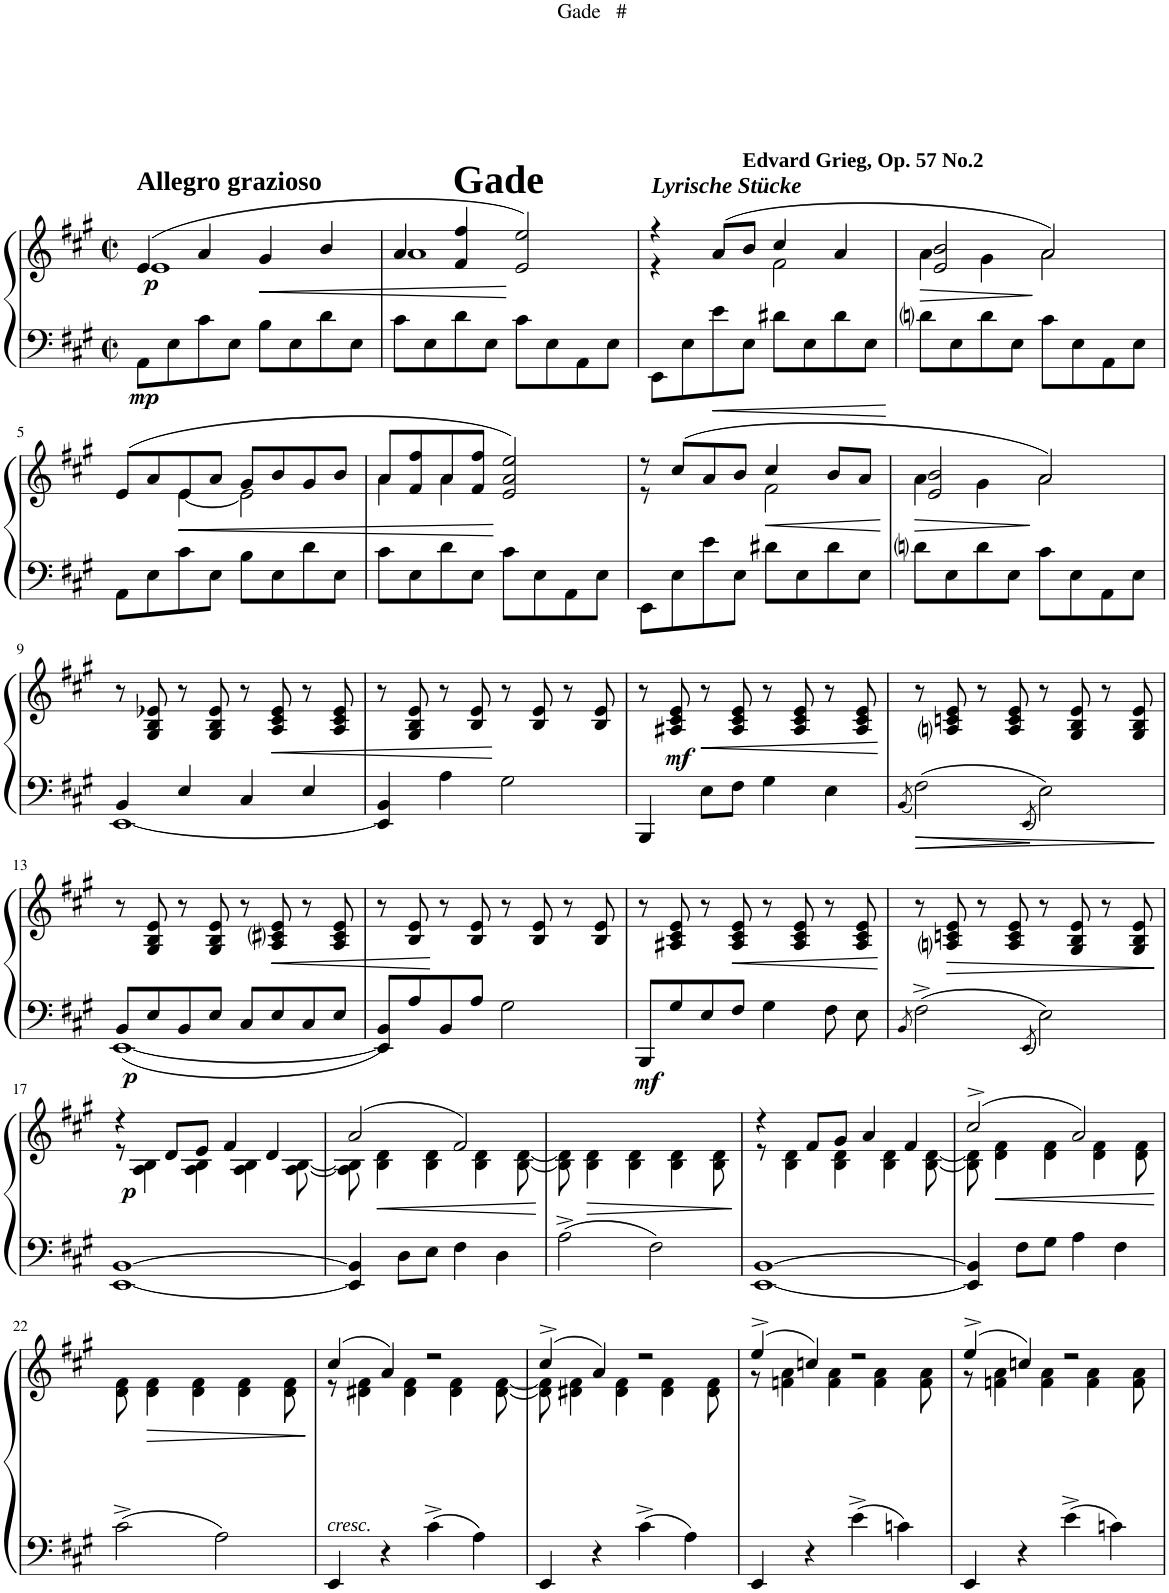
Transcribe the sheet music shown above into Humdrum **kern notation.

**kern	**kern	**dynam
*part1	*part1	*part1
*staff2	*staff1	*staff1/2
*I"Midi_1	*	*
*clefF4	*clefG2	*
*k[f#c#g#]	*k[f#c#g#]	*
*A:	*A:	*
*M2/2	*M2/2	*
*met(c|)	*met(c|)	*
=1	=1	=1
*	*^	*
!	!LO:TX:a:B:t=Allegro grazioso	!	!
!	!	!	!LO:DY:b=2
!	!	!	!LO:DY:n=1:b
8AA\L	(4e/	1e	mp p
8E\	.	.	.
8c#\	4a/	.	.
8E\J	.	.	.
!	!	!	!LO:HP:b
8B\L	4g#/	.	<
8E\	.	.	.
8d\	4b/	.	.
8E\J	.	.	.
=2	=2	=2	=2
8c#\L	4a/	1a	.
8E\	.	.	.
!	!LO:TX:a:B:t=Gade	!	!
8d\	4f#/ 4ff#/	.	.
8E\J	.	.	.
8c#\L	2e/ 2ee/)	.	[
8E\	.	.	.
8AA\	.	.	.
8E\J	.	.	.
=3	=3	=3	=3
!	!LO:TX:a:Bi:t=Lyrische Stücke	!	!
8EE\L	4r	4r	.
8E\	.	.	.
8e\	(8a/L	4ryy	.
!	!LO:TX:a:B:t=Edvard Grieg, Op. 57 No.2	!	!
8E\J	8b/J	.	.
8d#X\L	4cc#/	2f#\	.
8E\	.	.	.
8d#\	4a/	.	.
8E\J	.	.	.
=4	=4	=4	=4
!	!	!	!LO:HP:b
8dni\L	2e/ 2b/	4a\	>
8E\	.	.	.
8d\	.	4g#\	.
8E\J	.	.	.
8c#\L	2a/)	2a\	]
8E\	.	.	.
8AA\	.	.	.
8E\J	.	.	.
!!LO:LB:g=z	!!
=5	=5	=5	=5
8AA\L	(8e/L	4ryy	.
8E\	8a/	.	.
!	!	!	!LO:HP:b
8c#\	8e/	[4e\	<
8E\J	8a/J	.	.
8B\L	8g#/L	2e\]	.
8E\	8b/	.	.
8d\	8g#/	.	.
8E\J	8b/J	.	.
=6	=6	=6	=6
8c#\L	8a/L	4a\	.
8E\	8f#/ 8ff#/	.	.
8d\	8a/	4a\	.
8E\J	8f#/ 8ff#/J	.	.
8c#\L	2e/ 2a/ 2ee/)	2ryy	[
8E\	.	.	.
8AA\	.	.	.
8E\J	.	.	.
=7	=7	=7	=7
8EE\L	8r	8r	.
8E\	(8cc#/L	8ryy	.
8e\	8a/	4ryy	.
8E\J	8b/J	.	.
!	!	!	!LO:HP:b
8d#X\L	4cc#/	2f#\	<
8E\	.	.	.
8d#\	8b/L	.	.
8E\J	8a/J	.	.
*	*v	*v	*
.	.	[
=8	=8	=8
!	!	!LO:HP:b
*	*^	*
8dni\L	2e/ 2b/	4a\	>
8E\	.	.	.
8d\	.	4g#\	.
8E\J	.	.	.
8c#\L	2a/)	2a\	]
8E\	.	.	.
8AA\	.	.	.
8E\J	.	.	.
*	*v	*v	*
!!LO:LB:g=z
=9	=9	=9
*^	*	*
4BB/	[1EE	8r	.
.	.	8G#/ 8B/ 8e-X/	.
4E/	.	8r	.
.	.	8G#/ 8B/ 8e-/	.
4C#/	.	8r	.
!	!	!	!LO:HP:b
.	.	8A/ 8c#/ 8e-/	<
4E/	.	8r	.
.	.	8A/ 8c#/ 8e-/	.
=10	=10	=10	=10
4EE/] 4BB/	2ryy	8r	.
.	.	8G#/ 8B/ 8e/	.
4A\	.	8r	.
.	.	8B/ 8e/	.
2G#\	2ryy	8r	[
.	.	8B/ 8e/	.
.	.	8r	.
.	.	8B/ 8e/	.
=11	=11	=11	=11
4BBB/	2ryy	8r	.
!	!	!	!LO:DY:b
.	.	8A#X/ 8c#/ 8e/	mf
!	!	!	!LO:HP:b
8E\L	.	8r	<
8F#\J	.	8A#/ 8c#/ 8e/	.
4G#\	2ryy	8r	.
.	.	8A#/ 8c#/ 8e/	.
4E\	.	8r	.
.	.	8A#/ 8c#/ 8e/	.
*v	*v	*	*
.	.	[
=12	=12	=12
8qBB/	.	.
*^	*	*
2F#\	2ryy	8r	.
.	.	8Ani/ 8cn/ 8e/	.
.	.	8r	.
.	.	8A/ 8c/ 8e/	.
8qEE/	.	.	.
2E\	2ryy	8r	.
.	.	8G#/ 8B/ 8e/	.
.	.	8r	.
.	.	8G#/ 8B/ 8e/	.
!!LO:LB:g=z
=13	=13	=13	=13
!	!	!	!LO:DY:b=2
8BB/L	[1EE	8r	p
8E/	.	8G#/ 8B/ 8e/	.
8BB/	.	8r	.
8E/J	.	8G#/ 8B/ 8e/	.
8C#/L	.	8r	.
!	!	!	!LO:HP:b
8E/	.	8A/ 8c#i/ 8e/	<
8C#/	.	8r	.
8E/J	.	8A/ 8c#/ 8e/	.
=14	=14	=14	=14
8EE/] 8BB/L	2ryy	8r	.
8A/	.	8B/ 8e/	.
8BB/	.	8r	[
8A/J	.	8B/ 8e/	.
2G#\	2ryy	8r	.
.	.	8B/ 8e/	.
.	.	8r	.
.	.	8B/ 8e/	.
=15	=15	=15	=15
!	!	!	!LO:DY:b=2
8BBB/L	2ryy	8r	mf
8G#/	.	8A#X/ 8c#/ 8e/	.
8E/	.	8r	.
!	!	!	!LO:HP:b
8F#/J	.	8A#/ 8c#/ 8e/	<
4G#\	2ryy	8r	.
.	.	8A#/ 8c#/ 8e/	.
8F#\	.	8r	.
8E\	.	8A#/ 8c#/ 8e/	.
*v	*v	*	*
.	.	[
=16	=16	=16
8qBB/	.	.
*^	*	*
2F#^\	2ryy	8r	.
!	!	!	!LO:HP:b
.	.	8Ani/ 8cn/ 8e/	>
.	.	8r	.
.	.	8A/ 8c/ 8e/	.
8qEE/	.	.	.
2E\	2ryy	8r	.
.	.	8G#/ 8B/ 8e/	.
.	.	8r	.
.	.	8G#/ 8B/ 8e/	.
*v	*v	*	*
.	.	]
!!LO:LB:g=z
=17	=17	=17
*	*^	*
!	!	!	!LO:DY:b
[1EE [1BB	4r	8r	p
.	.	4A\ 4B\	.
.	8d/L	.	.
.	8e/J	4A\ 4B\	.
.	4f#/	.	.
.	.	4A\ 4B\	.
.	4d/	.	.
.	.	[8A\ [8B\	.
=18	=18	=18	=18
4EE/] 4BB/]	(2a/	8A\] 8B\]	.
!	!	!	!LO:HP:b
.	.	4B\ 4d\	<
8D\L	.	.	.
8E\J	.	4B\ 4d\	.
4F#\	2f#/)	.	.
.	.	4B\ 4d\	.
4D\	.	.	.
.	.	[8B\ [8d\	.
=19	=19	=19	=19
2A^\	2ryy	8B\] 8d\]	.
!	!	!	!LO:HP:b
.	.	4B\ 4d\	>
.	.	4B\ 4d\	.
2F#\	2ryy	.	.
.	.	4B\ 4d\	.
.	.	8B\ 8d\	.
*	*v	*v	*
.	.	[
=20	=20	=20
*	*^	*
[1EE [1BB	4r	8r	.
.	.	4B\ 4d\	.
.	8f#/L	.	.
.	8g#/J	4B\ 4d\	.
.	4a/	.	.
.	.	4B\ 4d\	.
.	4f#/	.	.
.	.	[8B\ [8d\	.
=21	=21	=21	=21
4EE/] 4BB/]	(2cc#^/	8B\] 8d\]	.
!	!	!	!LO:HP:b
.	.	4d\ 4f#\	<
8F#\L	.	.	.
8G#\J	.	4d\ 4f#\	.
4A\	2a/)	.	.
.	.	4d\ 4f#\	.
4F#\	.	.	.
.	.	8d\ 8f#\	.
*	*v	*v	*
.	.	]
!!LO:LB:g=z
=22	=22	=22
*	*^	*
2c#^\	8d\ 8f#\	2ryy	.
.	4d\ 4f#\	.	.
.	4d\ 4f#\	.	.
2A\	.	2ryy	.
.	4d\ 4f#\	.	.
.	8d\ 8f#\	.	.
*	*v	*v	*
.	.	[
=23	=23	=23
*	*^	*
!	!LO:TX:b:i:t=cresc.	!	!
4EE/	(4cc#/	8r	.
.	.	4d#X\ 4f#\	.
4r	4a/)	.	.
.	.	4d#\ 4f#\	.
4c#^\	2r	.	.
.	.	4d#\ 4f#\	.
4A\	.	.	.
.	.	[8d#\ [8f#\	.
=24	=24	=24	=24
4EE/	(4cc#^/	8d#\] 8f#\]	.
.	.	4d#X\ 4f#\	.
4r	4a/)	.	.
.	.	4d#\ 4f#\	.
4c#^\	2r	.	.
.	.	4d#\ 4f#\	.
4A\	.	.	.
.	.	8d#\ 8f#\	.
=25	=25	=25	=25
4EE/	(4ee^/	8r	.
.	.	4fn\ 4a\	.
4r	4ccn/)	.	.
.	.	4f\ 4a\	.
4e^\	2r	.	.
.	.	4f\ 4a\	.
4cn\	.	.	.
.	.	8f\ 8a\	.
=26	=26	=26	=26
4EE/	(4ee^/	8r	.
.	.	4fn\ 4a\	.
4r	4ccn/)	.	.
.	.	4f\ 4a\	.
4e^\	2r	.	.
.	.	4f\ 4a\	.
4cn\	.	.	.
.	.	8f\ 8a\	.
*	*v	*v	*
=	=	=
*-	*-	*-
